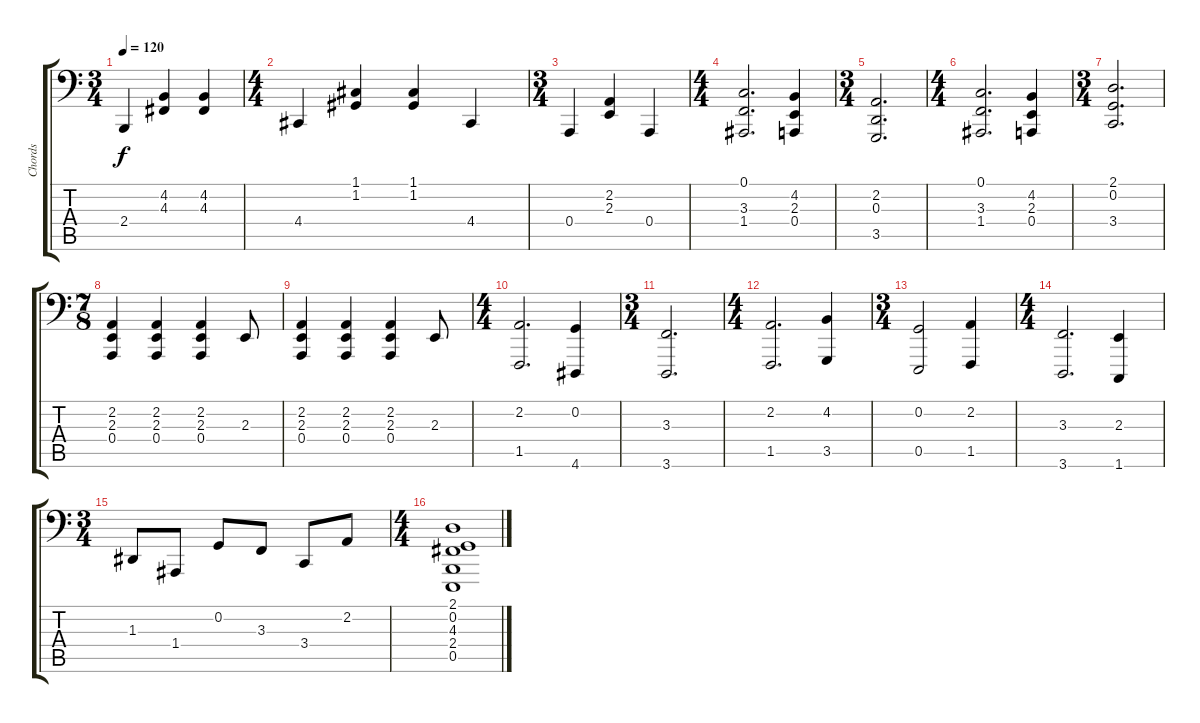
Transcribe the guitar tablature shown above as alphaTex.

\track ("Chords" "Chords") {instrument drawbarorgan}
\staff {score tabs}
\tuning (C3 G2 D2 A1 E1 B0) {hide}
\ts (3 4)
\tempo 120
\clef f4
\ks c
2.4.4{dy f} (4.2 4.3).4 (4.2 4.3).4 |
\ts (4 4)
4.4.4 (1.1 1.2).4 (1.1 1.2).4 4.4.4 |
\ts (3 4)
0.4.4 (2.2 2.3).4 0.4.4 |
\ts (4 4)
(0.1 3.3 1.4).2{d} (4.2 2.3 0.4).4 |
\ts (3 4)
(2.2 0.3 3.5).2{d} |
\ts (4 4)
(0.1 3.3 1.4).2{d} (4.2 2.3 0.4).4 |
\ts (3 4)
(2.1 0.2 3.4).2{d} |
\ts (7 8)
(2.2 2.3 0.4).4 (2.2 2.3 0.4).4 (2.2 2.3 0.4).4 2.3.8 |
(2.2 2.3 0.4).4 (2.2 2.3 0.4).4 (2.2 2.3 0.4).4 2.3.8 |
\ts (4 4)
(2.2 1.5).2{d} (0.2 4.6).4 |
\ts (3 4)
(3.3 3.6).2{d} |
\ts (4 4)
(2.2 1.5).2{d} (4.2 3.5).4 |
\ts (3 4)
(0.2 0.5).2 (2.2 1.5).4 |
\ts (4 4)
(3.3 3.6).2{d} (2.3 1.6).4 |
\ts (3 4)
1.3.8 1.4.8 0.2.8 3.3.8 3.4.8 2.2.8 |
\ts (4 4)
(2.1 0.2 4.3 2.4 0.5).1
